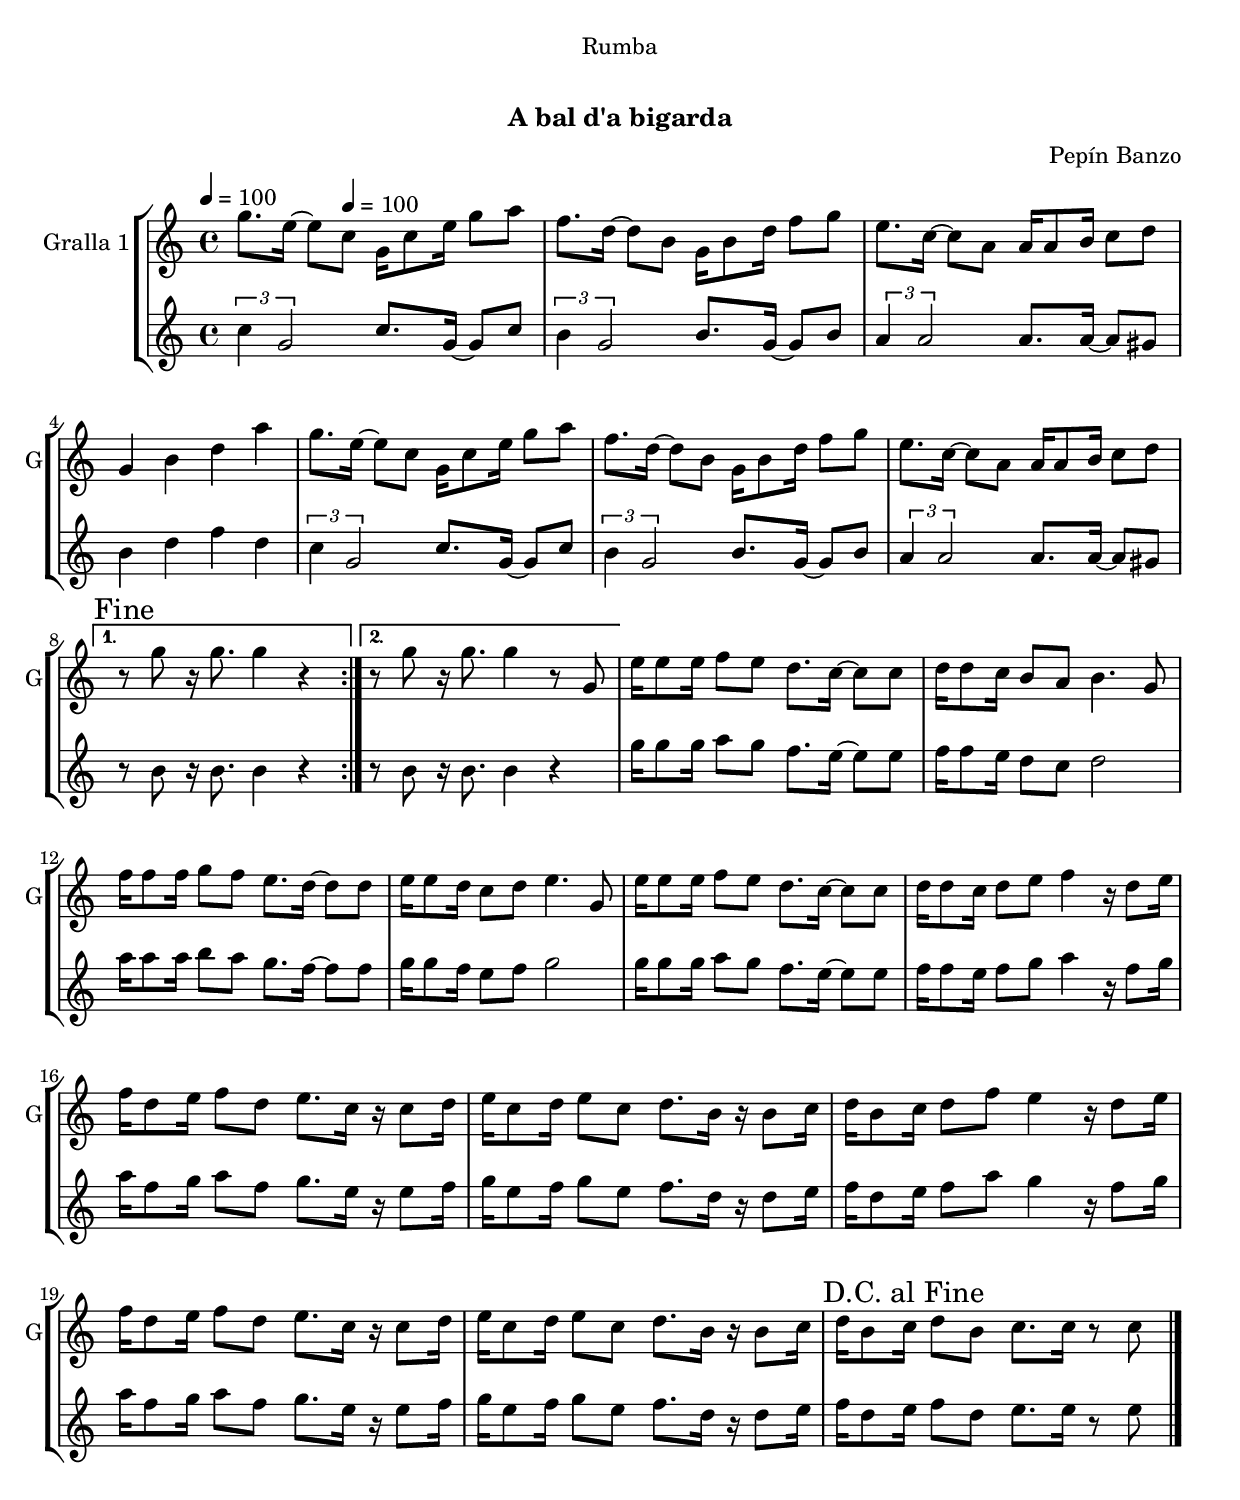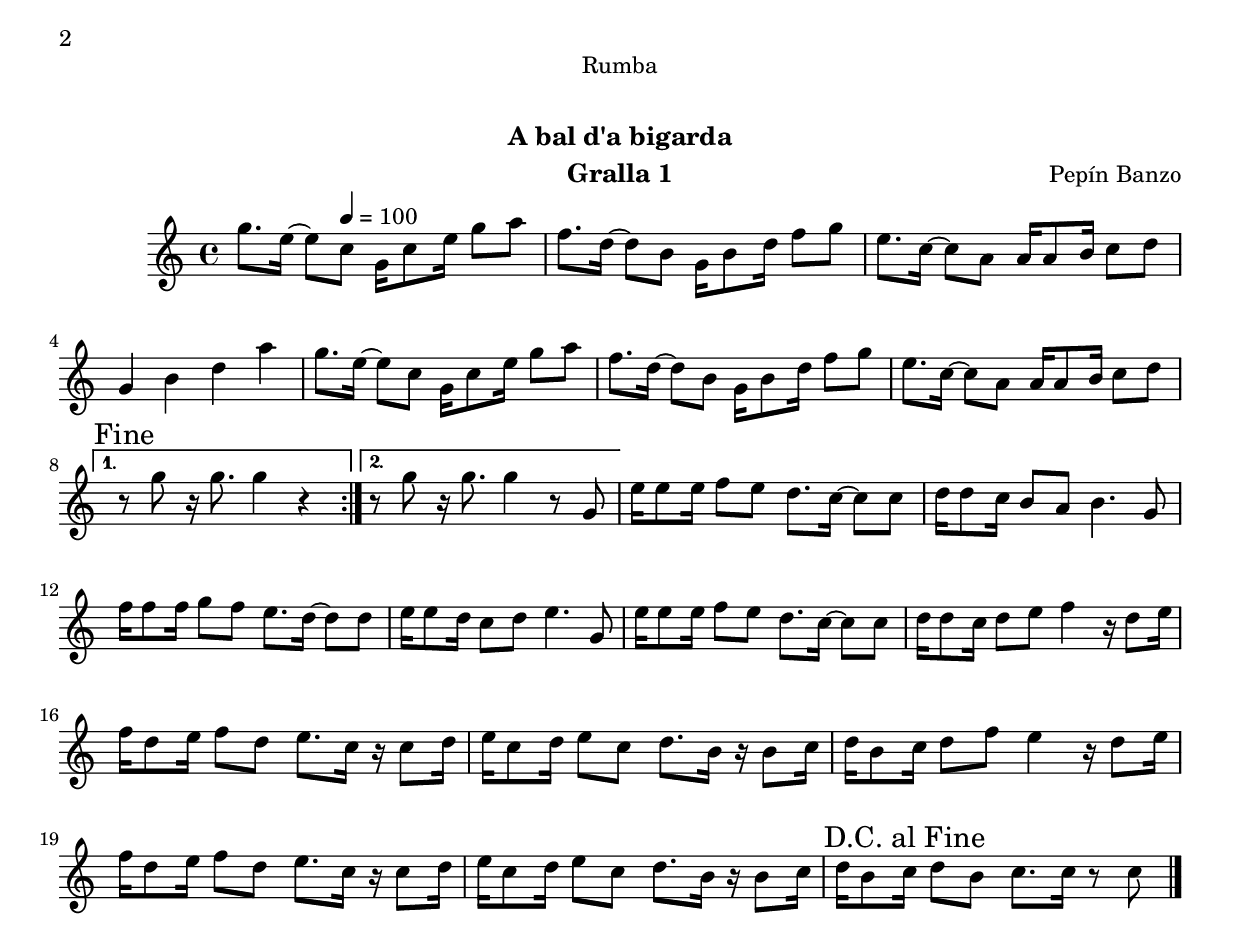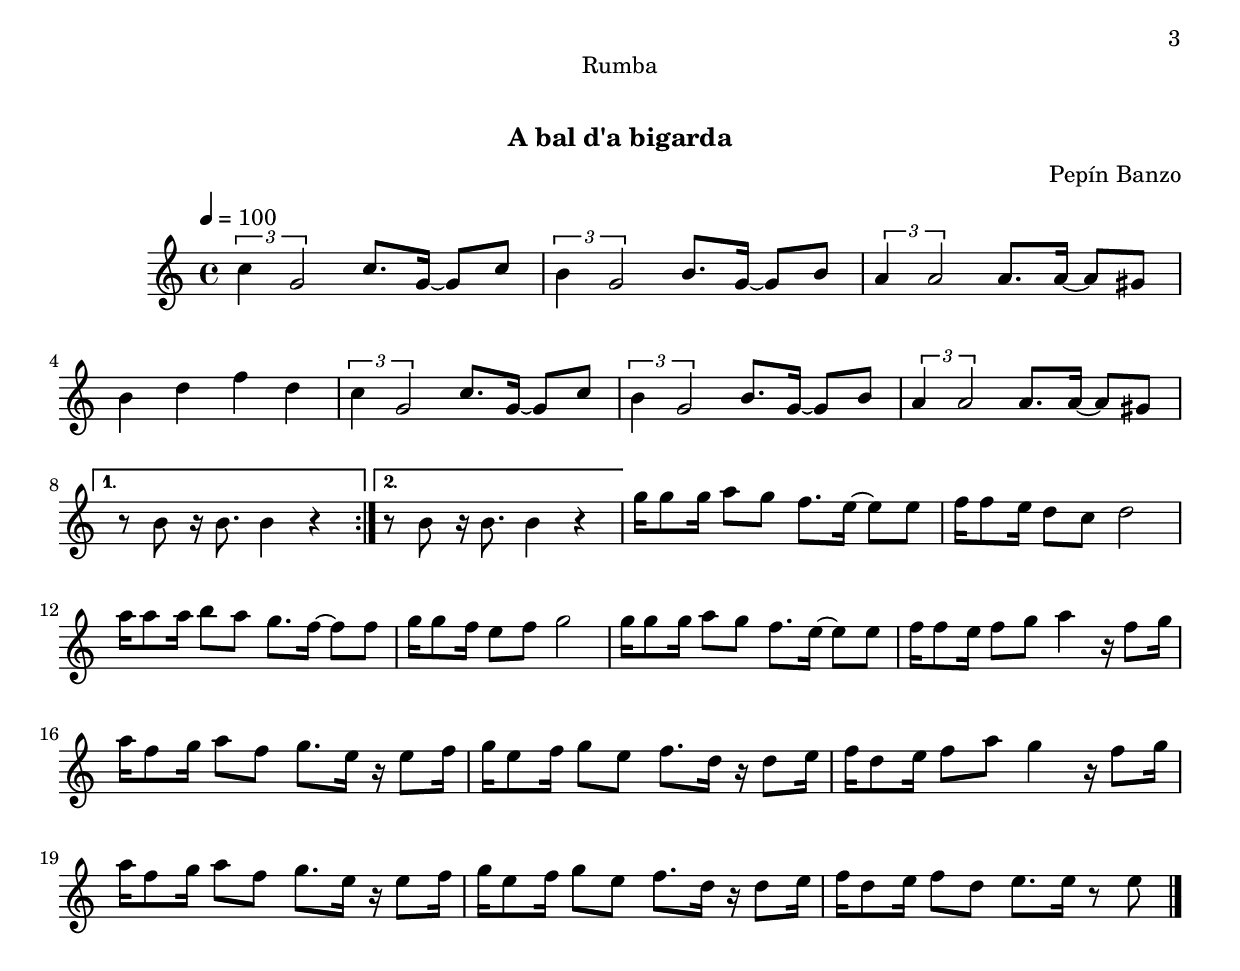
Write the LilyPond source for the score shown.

\version "2.22.1"

\header {
  dedication="Rumba"
  title="  "
  subtitle="A bal d'a bigarda"
  subsubtitle=""
  poet=""
  meter=""
  piece=""
  composer="Pepín Banzo"
  arranger=""
  opus=""
  instrument=""
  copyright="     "
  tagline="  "
}

liniaroAa =
\relative g''
{
  \clef treble
  \key c \major
  \time 4/4
  \repeat volta 2 { g8. e16 ~ e8 \tempo 4 = 100 c g16 c8 e16 g8 a  |
  f8. d16 ~ d8 b g16 b8 d16 f8 g  |
  e8. c16 ~ c8 a a16 a8 b16 c8 d  |
  g,4 b d a'  |
  %05
  g8. e16 ~ e8 c g16 c8 e16 g8 a  |
  f8. d16 ~ d8 b g16 b8 d16 f8 g  |
  e8. c16 ~ c8 a a16 a8 b16 c8 d }
  \alternative { { \mark "Fine" r8 g r16 g8. g4 r }
  { r8 g r16 g8. g4 r8 g, } }
  %10
  e'16 e8 e16 f8 e d8. c16 ~ c8 c  |
  d16 d8 c16 b8 a b4. g8  |
  f'16 f8 f16 g8 f e8. d16 ~ d8 d  |
  e16 e8 d16 c8 d e4. g,8  |
  e'16 e8 e16 f8 e d8. c16 ~ c8 c  |
  %15
  d16 d8 c16 d8 e f4 r16 d8 e16  |
  f16 d8 e16 f8 d e8. c16 r c8 d16  |
  e16 c8 d16 e8 c d8. b16 r b8 c16  |
  d16 b8 c16 d8 f e4 r16 d8 e16  |
  f16 d8 e16 f8 d e8. c16 r c8 d16  |
  %20
  e16 c8 d16 e8 c d8. b16 r b8 c16  |
  \mark "D.C. al Fine" d16 b8 c16 d8 b c8. c16 r8 c  \bar "|."
}

liniaroAb =
\relative c''
{
  \tempo 4 = 100
  \clef treble
  \key c \major
  \time 4/4
  \repeat volta 2 { \times 2/3 { c4 g2 } c8. g16 ~ g8 c  |
  \times 2/3 { b4 g2 } b8. g16 ~ g8 b  |
  \times 2/3 { a4 a2 } a8. a16 ~ a8 gis  |
  b4 d f d  |
  %05
  \times 2/3 { c4 g2 } c8. g16 ~ g8 c  |
  \times 2/3 { b4 g2 } b8. g16 ~ g8 b  |
  \times 2/3 { a4 a2 } a8. a16 ~ a8 gis }
  \alternative { { r8 b r16 b8. b4 r }
  { r8 b r16 b8. b4 r } }
  %10
  g'16 g8 g16 a8 g f8. e16 ~ e8 e  |
  f16 f8 e16 d8 c d2  |
  a'16 a8 a16 b8 a g8. f16 ~ f8 f  |
  g16 g8 f16 e8 f g2  |
  g16 g8 g16 a8 g f8. e16 ~ e8 e  |
  %15
  f16 f8 e16 f8 g a4 r16 f8 g16  |
  a16 f8 g16 a8 f g8. e16 r e8 f16  |
  g16 e8 f16 g8 e f8. d16 r d8 e16  |
  f16 d8 e16 f8 a g4 r16 f8 g16  |
  a16 f8 g16 a8 f g8. e16 r e8 f16  |
  %20
  g16 e8 f16 g8 e f8. d16 r d8 e16  |
  f16 d8 e16 f8 d e8. e16 r8 e  \bar "|."
}

\bookpart {
  \score {
    \new StaffGroup {
      \override Score.RehearsalMark #'self-alignment-X = #LEFT
      <<
        \new Staff \with {instrumentName = #"Gralla 1" shortInstrumentName = #"G"} \liniaroAa
        \new Staff \with {instrumentName = #"" shortInstrumentName = #" "} \liniaroAb
      >>
    }
    \layout {}
  }
  \score { \unfoldRepeats
    \new StaffGroup {
      \override Score.RehearsalMark #'self-alignment-X = #LEFT
      <<
        \new Staff \with {instrumentName = #"Gralla 1" shortInstrumentName = #"G"} \liniaroAa
        \new Staff \with {instrumentName = #"" shortInstrumentName = #" "} \liniaroAb
      >>
    }
    \midi {
      \set Staff.midiInstrument = "oboe"
      \set DrumStaff.midiInstrument = "drums"
    }
  }
}

\bookpart {
  \header {instrument="Gralla 1"}
  \score {
    \new StaffGroup {
      \override Score.RehearsalMark #'self-alignment-X = #LEFT
      <<
        \new Staff \liniaroAa
      >>
    }
    \layout {}
  }
  \score { \unfoldRepeats
    \new StaffGroup {
      \override Score.RehearsalMark #'self-alignment-X = #LEFT
      <<
        \new Staff \liniaroAa
      >>
    }
    \midi {
      \set Staff.midiInstrument = "oboe"
      \set DrumStaff.midiInstrument = "drums"
    }
  }
}

\bookpart {
  \header {instrument=""}
  \score {
    \new StaffGroup {
      \override Score.RehearsalMark #'self-alignment-X = #LEFT
      <<
        \new Staff \liniaroAb
      >>
    }
    \layout {}
  }
  \score { \unfoldRepeats
    \new StaffGroup {
      \override Score.RehearsalMark #'self-alignment-X = #LEFT
      <<
        \new Staff \liniaroAb
      >>
    }
    \midi {
      \set Staff.midiInstrument = "oboe"
      \set DrumStaff.midiInstrument = "drums"
    }
  }
}

